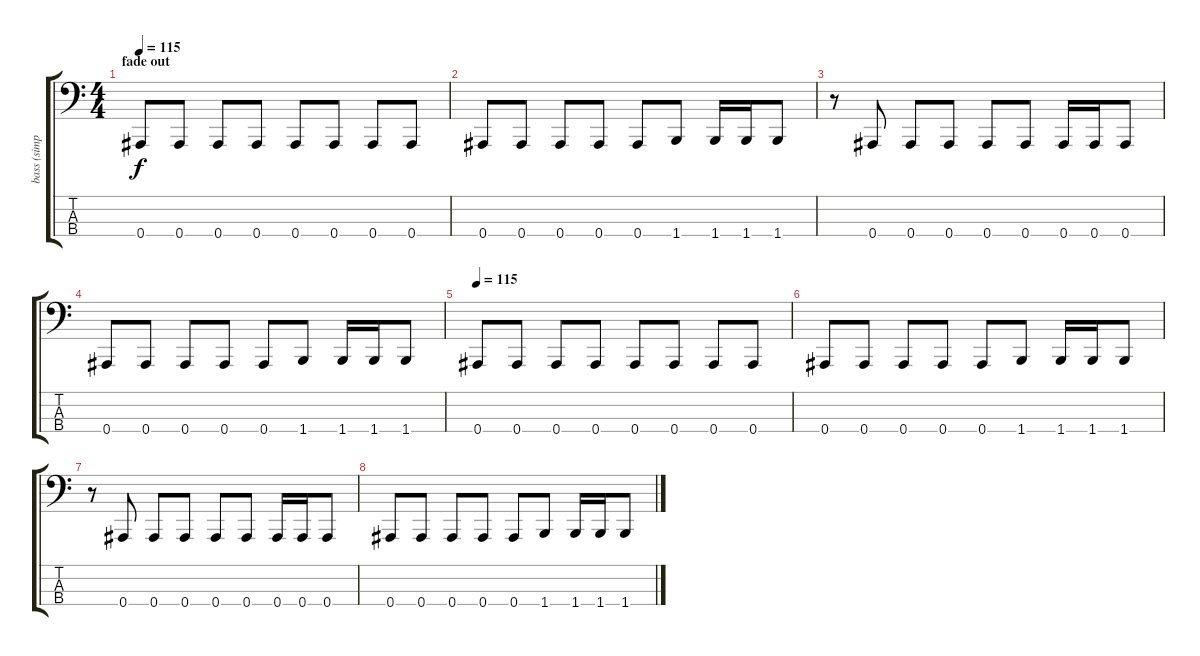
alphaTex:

\track ("bass (simple)" "bass (simp") {instrument electricbasspick}
\staff {score tabs}
\tuning (Db2 Ab1 Eb1 Bb0) {hide}
\ts (4 4)
\section ("" "fade out")
\tempo 115
\clef f4
\ks c
0.4.8{dy f volume 9} 0.4.8 0.4.8 0.4.8 0.4.8 0.4.8 0.4.8 0.4.8 |
0.4.8 0.4.8 0.4.8 0.4.8 0.4.8 1.4.8 1.4.16 1.4.16 1.4.8 |
r.8 0.4.8 0.4.8 0.4.8 0.4.8 0.4.8 0.4.16 0.4.16 0.4.8 |
0.4.8 0.4.8 0.4.8 0.4.8 0.4.8 1.4.8 1.4.16 1.4.16 1.4.8 |
\tempo 115
0.4.8{volume 4} 0.4.8 0.4.8 0.4.8 0.4.8 0.4.8 0.4.8 0.4.8 |
0.4.8 0.4.8 0.4.8 0.4.8 0.4.8 1.4.8 1.4.16 1.4.16 1.4.8 |
r.8 0.4.8 0.4.8 0.4.8 0.4.8 0.4.8 0.4.16 0.4.16 0.4.8 |
0.4.8 0.4.8 0.4.8 0.4.8 0.4.8 1.4.8 1.4.16 1.4.16 1.4.8
